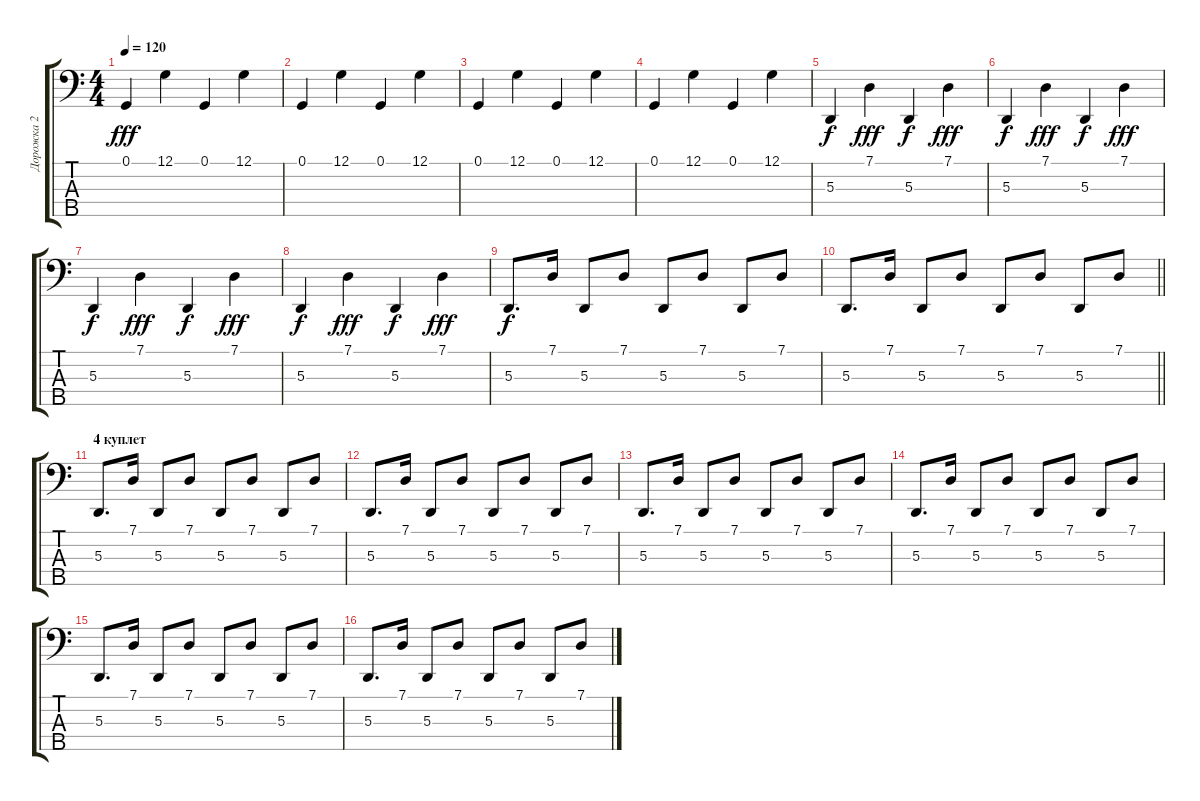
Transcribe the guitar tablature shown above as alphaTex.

\track ("Дорожка 2" "Дорожка 2") {instrument synthbrass1}
\staff {score tabs}
\tuning (G2 D2 A1 E1 B0) {hide}
\ts (4 4)
\tempo 120
\clef f4
\ks c
0.1.4{dy fff} 12.1.4 0.1.4 12.1.4 |
0.1.4 12.1.4 0.1.4 12.1.4 |
0.1.4 12.1.4 0.1.4 12.1.4 |
0.1.4 12.1.4 0.1.4 12.1.4 |
5.3.4{dy f} 7.1.4{dy fff} 5.3.4{dy f} 7.1.4{dy fff} |
5.3.4{dy f} 7.1.4{dy fff} 5.3.4{dy f} 7.1.4{dy fff} |
5.3.4{dy f} 7.1.4{dy fff} 5.3.4{dy f} 7.1.4{dy fff} |
5.3.4{dy f} 7.1.4{dy fff} 5.3.4{dy f} 7.1.4{dy fff} |
5.3.8{d dy f} 7.1.16 5.3.8 7.1.8 5.3.8 7.1.8 5.3.8 7.1.8 |
\barLineRight lightlight
5.3.8{d} 7.1.16 5.3.8 7.1.8 5.3.8 7.1.8 5.3.8 7.1.8 |
\section ("" "4 куплет")
5.3.8{d} 7.1.16 5.3.8 7.1.8 5.3.8 7.1.8 5.3.8 7.1.8 |
5.3.8{d} 7.1.16 5.3.8 7.1.8 5.3.8 7.1.8 5.3.8 7.1.8 |
5.3.8{d} 7.1.16 5.3.8 7.1.8 5.3.8 7.1.8 5.3.8 7.1.8 |
5.3.8{d} 7.1.16 5.3.8 7.1.8 5.3.8 7.1.8 5.3.8 7.1.8 |
5.3.8{d} 7.1.16 5.3.8 7.1.8 5.3.8 7.1.8 5.3.8 7.1.8 |
5.3.8{d} 7.1.16 5.3.8 7.1.8 5.3.8 7.1.8 5.3.8 7.1.8
